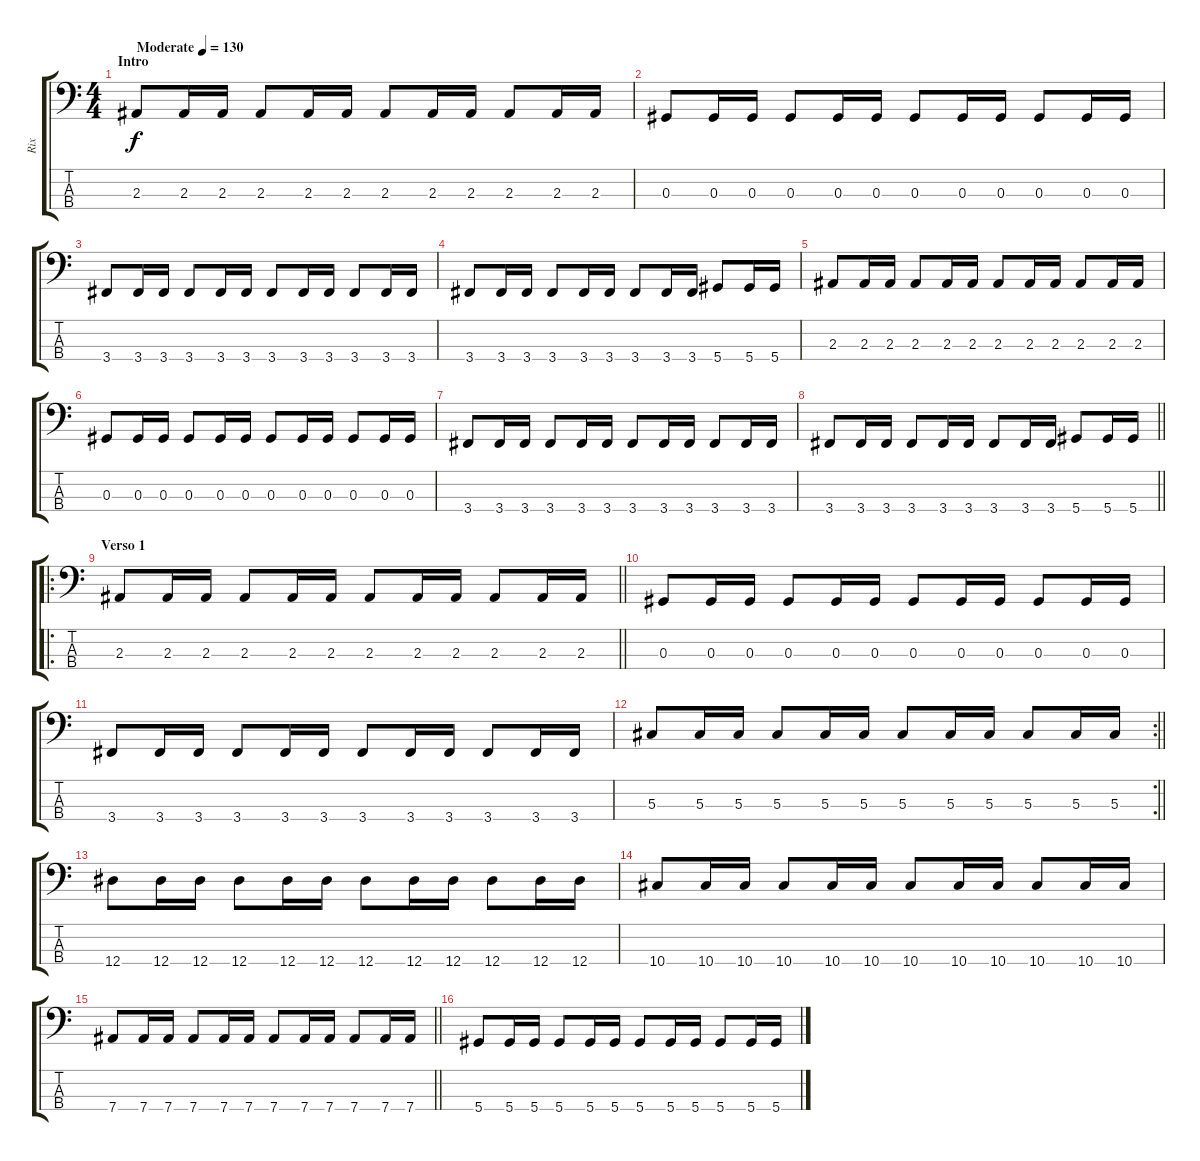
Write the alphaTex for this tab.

\track ("Rix" "Rix") {instrument electricbasspick}
\staff {score tabs}
\tuning (Gb2 Db2 Ab1 Eb1) {hide}
\ts (4 4)
\section ("" "Intro")
\tempo (130 "Moderate")
\clef f4
\ks c
2.3.8{dy f instrument electricbasspick} 2.3.16 2.3.16 2.3.8 2.3.16 2.3.16 2.3.8 2.3.16 2.3.16 2.3.8 2.3.16 2.3.16 |
0.3.8 0.3.16 0.3.16 0.3.8 0.3.16 0.3.16 0.3.8 0.3.16 0.3.16 0.3.8 0.3.16 0.3.16 |
3.4.8 3.4.16 3.4.16 3.4.8 3.4.16 3.4.16 3.4.8 3.4.16 3.4.16 3.4.8 3.4.16 3.4.16 |
3.4.8 3.4.16 3.4.16 3.4.8 3.4.16 3.4.16 3.4.8 3.4.16 3.4.16 5.4.8 5.4.16 5.4.16 |
2.3.8 2.3.16 2.3.16 2.3.8 2.3.16 2.3.16 2.3.8 2.3.16 2.3.16 2.3.8 2.3.16 2.3.16 |
0.3.8 0.3.16 0.3.16 0.3.8 0.3.16 0.3.16 0.3.8 0.3.16 0.3.16 0.3.8 0.3.16 0.3.16 |
3.4.8 3.4.16 3.4.16 3.4.8 3.4.16 3.4.16 3.4.8 3.4.16 3.4.16 3.4.8 3.4.16 3.4.16 |
\barLineRight lightlight
3.4.8 3.4.16 3.4.16 3.4.8 3.4.16 3.4.16 3.4.8 3.4.16 3.4.16 5.4.8 5.4.16 5.4.16 |
\ro
\section ("" "Verso 1")
\barLineRight lightlight
2.3.8 2.3.16 2.3.16 2.3.8 2.3.16 2.3.16 2.3.8 2.3.16 2.3.16 2.3.8 2.3.16 2.3.16 |
0.3.8 0.3.16 0.3.16 0.3.8 0.3.16 0.3.16 0.3.8 0.3.16 0.3.16 0.3.8 0.3.16 0.3.16 |
3.4.8 3.4.16 3.4.16 3.4.8 3.4.16 3.4.16 3.4.8 3.4.16 3.4.16 3.4.8 3.4.16 3.4.16 |
\rc 2
\barLineRight lightlight
5.3.8 5.3.16 5.3.16 5.3.8 5.3.16 5.3.16 5.3.8 5.3.16 5.3.16 5.3.8 5.3.16 5.3.16 |
12.4.8 12.4.16 12.4.16 12.4.8 12.4.16 12.4.16 12.4.8 12.4.16 12.4.16 12.4.8 12.4.16 12.4.16 |
10.4.8 10.4.16 10.4.16 10.4.8 10.4.16 10.4.16 10.4.8 10.4.16 10.4.16 10.4.8 10.4.16 10.4.16 |
\barLineRight lightlight
7.4.8 7.4.16 7.4.16 7.4.8 7.4.16 7.4.16 7.4.8 7.4.16 7.4.16 7.4.8 7.4.16 7.4.16 |
5.4.8 5.4.16 5.4.16 5.4.8 5.4.16 5.4.16 5.4.8 5.4.16 5.4.16 5.4.8 5.4.16 5.4.16
